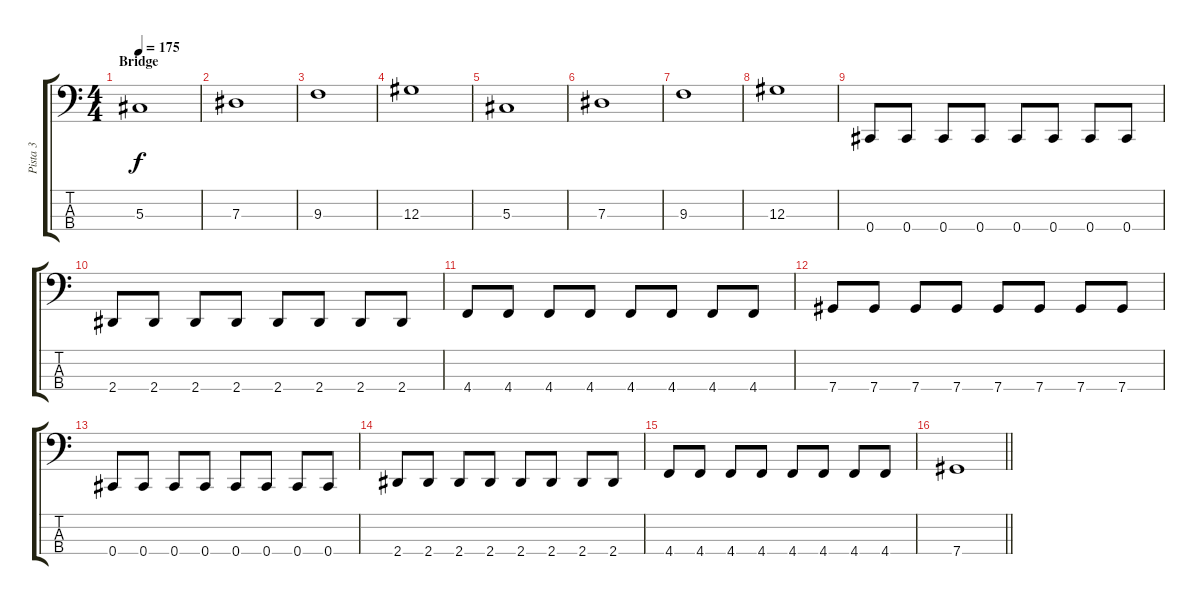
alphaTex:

\track ("Pista 3" "Pista 3") {instrument electricbasspick}
\staff {score tabs}
\tuning (Gb2 Db2 Ab1 Db1) {hide}
\ts (4 4)
\section ("" "Bridge")
\tempo 175
\clef f4
\ks c
5.3.1{dy f} |
7.3.1 |
9.3.1 |
12.3.1 |
5.3.1 |
7.3.1 |
9.3.1 |
12.3.1 |
0.4.8 0.4.8 0.4.8 0.4.8 0.4.8 0.4.8 0.4.8 0.4.8 |
2.4.8 2.4.8 2.4.8 2.4.8 2.4.8 2.4.8 2.4.8 2.4.8 |
4.4.8 4.4.8 4.4.8 4.4.8 4.4.8 4.4.8 4.4.8 4.4.8 |
7.4.8 7.4.8 7.4.8 7.4.8 7.4.8 7.4.8 7.4.8 7.4.8 |
0.4.8 0.4.8 0.4.8 0.4.8 0.4.8 0.4.8 0.4.8 0.4.8 |
2.4.8 2.4.8 2.4.8 2.4.8 2.4.8 2.4.8 2.4.8 2.4.8 |
4.4.8 4.4.8 4.4.8 4.4.8 4.4.8 4.4.8 4.4.8 4.4.8 |
\barLineRight lightlight
7.4.1
